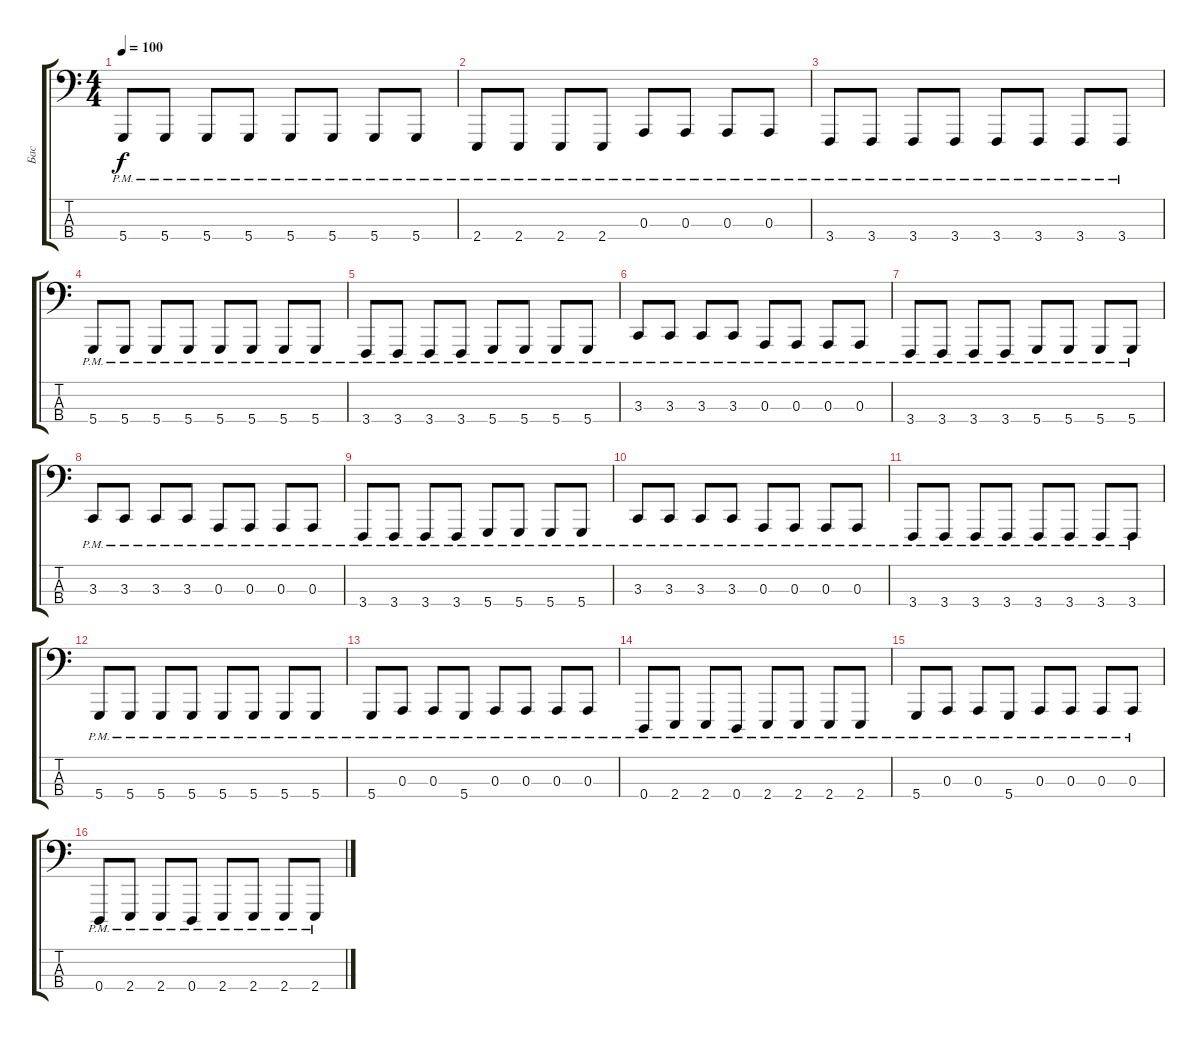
\track ("Бас" "Бас") {instrument lead8bassandlead}
\staff {score tabs}
\tuning (G2 D2 A1 D1) {hide}
\ts (4 4)
\tempo 100
\clef f4
\ks c
5.4{pm}.8{dy f} 5.4{pm}.8 5.4{pm}.8 5.4{pm}.8 5.4{pm}.8 5.4{pm}.8 5.4{pm}.8 5.4{pm}.8 |
2.4{pm}.8 2.4{pm}.8 2.4{pm}.8 2.4{pm}.8 0.3{pm}.8 0.3{pm}.8 0.3{pm}.8 0.3{pm}.8 |
3.4{pm}.8 3.4{pm}.8 3.4{pm}.8 3.4{pm}.8 3.4{pm}.8 3.4{pm}.8 3.4{pm}.8 3.4{pm}.8 |
5.4{pm}.8 5.4{pm}.8 5.4{pm}.8 5.4{pm}.8 5.4{pm}.8 5.4{pm}.8 5.4{pm}.8 5.4{pm}.8 |
3.4{pm}.8 3.4{pm}.8 3.4{pm}.8 3.4{pm}.8 5.4{pm}.8 5.4{pm}.8 5.4{pm}.8 5.4{pm}.8 |
3.3{pm}.8 3.3{pm}.8 3.3{pm}.8 3.3{pm}.8 0.3{pm}.8 0.3{pm}.8 0.3{pm}.8 0.3{pm}.8 |
3.4{pm}.8 3.4{pm}.8 3.4{pm}.8 3.4{pm}.8 5.4{pm}.8 5.4{pm}.8 5.4{pm}.8 5.4{pm}.8 |
3.3{pm}.8 3.3{pm}.8 3.3{pm}.8 3.3{pm}.8 0.3{pm}.8 0.3{pm}.8 0.3{pm}.8 0.3{pm}.8 |
3.4{pm}.8 3.4{pm}.8 3.4{pm}.8 3.4{pm}.8 5.4{pm}.8 5.4{pm}.8 5.4{pm}.8 5.4{pm}.8 |
3.3{pm}.8 3.3{pm}.8 3.3{pm}.8 3.3{pm}.8 0.3{pm}.8 0.3{pm}.8 0.3{pm}.8 0.3{pm}.8 |
3.4{pm}.8 3.4{pm}.8 3.4{pm}.8 3.4{pm}.8 3.4{pm}.8 3.4{pm}.8 3.4{pm}.8 3.4{pm}.8 |
5.4{pm}.8 5.4{pm}.8 5.4{pm}.8 5.4{pm}.8 5.4{pm}.8 5.4{pm}.8 5.4{pm}.8 5.4{pm}.8 |
5.4{pm}.8 0.3{pm}.8 0.3{pm}.8 5.4{pm}.8 0.3{pm}.8 0.3{pm}.8 0.3{pm}.8 0.3{pm}.8 |
0.4{pm}.8 2.4{pm}.8 2.4{pm}.8 0.4{pm}.8 2.4{pm}.8 2.4{pm}.8 2.4{pm}.8 2.4{pm}.8 |
5.4{pm}.8 0.3{pm}.8 0.3{pm}.8 5.4{pm}.8 0.3{pm}.8 0.3{pm}.8 0.3{pm}.8 0.3{pm}.8 |
0.4{pm}.8 2.4{pm}.8 2.4{pm}.8 0.4{pm}.8 2.4{pm}.8 2.4{pm}.8 2.4{pm}.8 2.4{pm}.8
